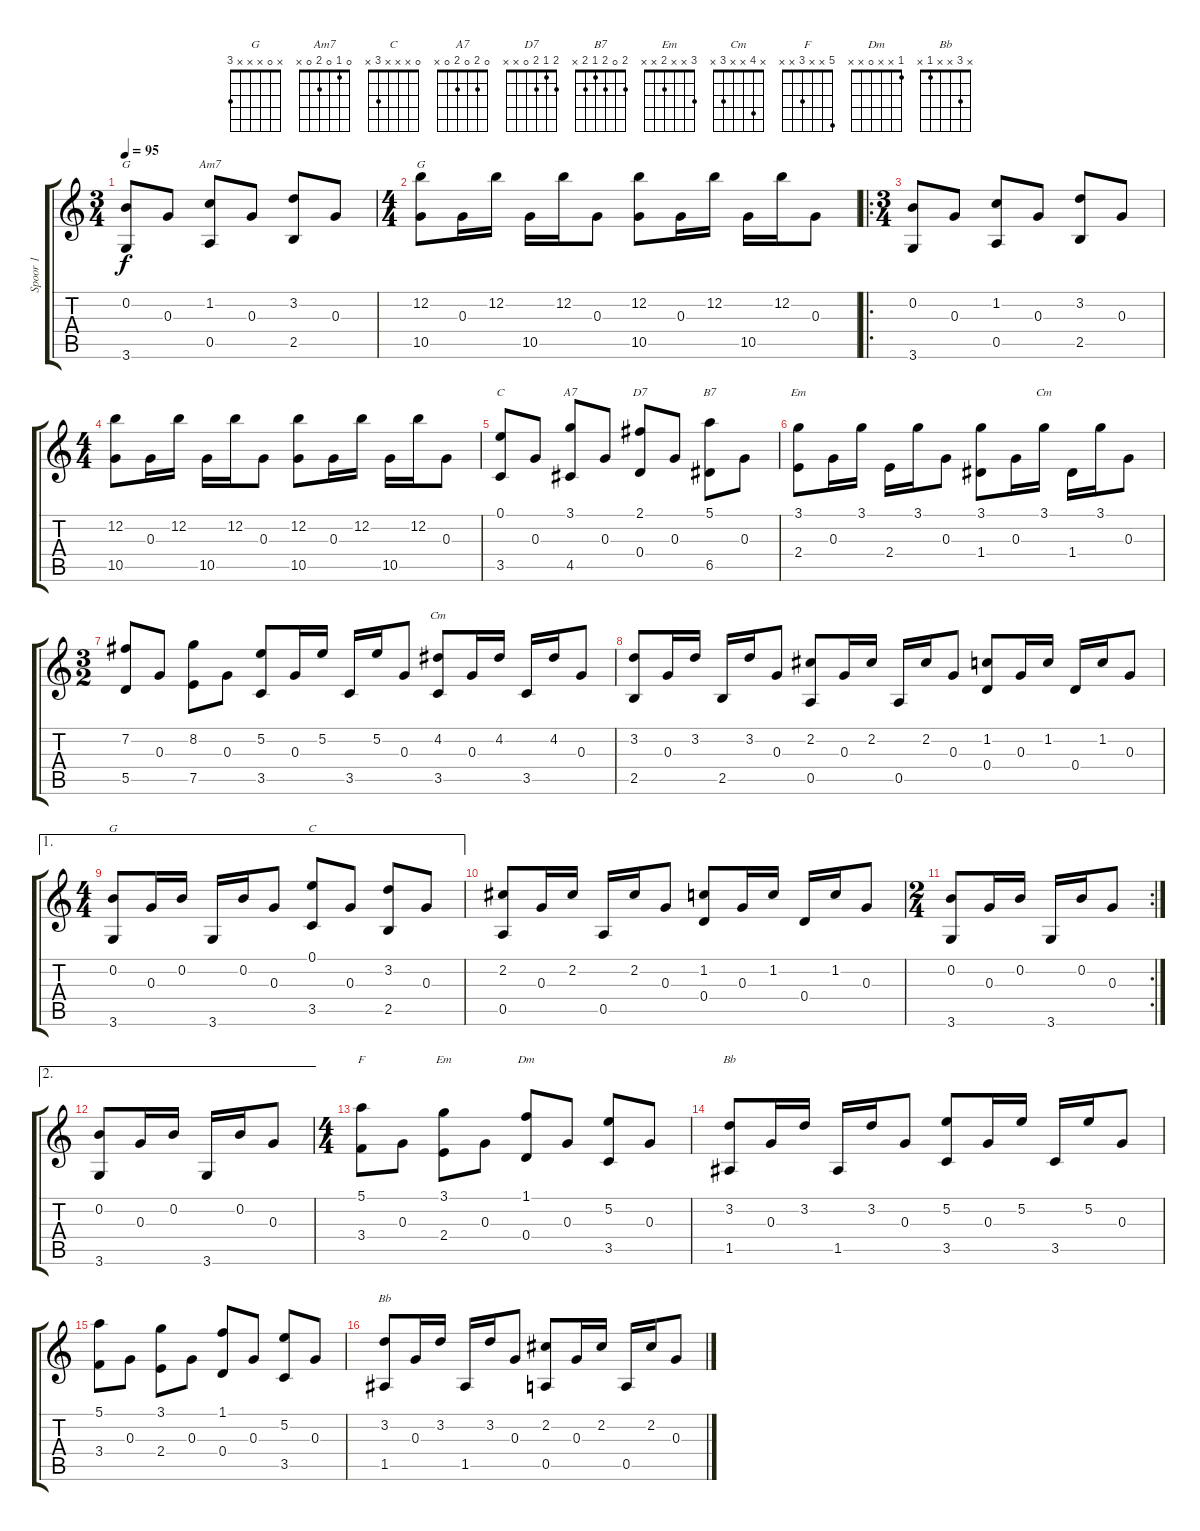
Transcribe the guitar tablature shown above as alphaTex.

\track ("Spoor 1" "Spoor 1") {instrument acousticguitarnylon}
\staff {score tabs}
\tuning (E4 B3 G3 D3 A2 E2) {hide}
\chord ("G" 3 0 0 0 2 3)
\chord ("Am7" 0 1 0 2 0 x)
\chord ("G" 10 12 12 12 10 x) {firstfret 10 barre 10}
\chord ("C" x 5 x x 3 x)
\chord ("A7" 0 2 0 2 0 x)
\chord ("D7" 2 1 2 0 x x)
\chord ("B7" 2 0 2 1 2 x)
\chord ("Em" x 8 x x 7 x) {firstfret 7}
\chord ("Cm" 3 1 0 1 3 x)
\chord ("Cm" x 4 x x 3 x)
\chord ("G" x 0 x x x 3)
\chord ("C" 0 x x x 3 x)
\chord ("F" 5 x x 3 x x)
\chord ("Em" 3 x x 2 x x)
\chord ("Dm" 1 x x 0 x x)
\chord ("Bb" 1 3 3 0 1 x)
\chord ("Bb" x 3 x x 1 x)
\ts (3 4)
\tempo 95
\clef g2
\ks c
(0.2 3.6).8{ch "G" dy f instrument acousticguitarnylon} 0.3.8 (1.2 0.5).8{ch "Am7"} 0.3.8 (3.2 2.5).8 0.3.8 |
\ts (4 4)
(12.2 10.5).8{ch "G"} 0.3.16 12.2.16 10.5.16 12.2.16 0.3.8 (12.2 10.5).8 0.3.16 12.2.16 10.5.16 12.2.16 0.3.8 |
\ro
\ts (3 4)
(0.2 3.6).8 0.3.8 (1.2 0.5).8 0.3.8 (3.2 2.5).8 0.3.8 |
\ts (4 4)
(12.2 10.5).8 0.3.16 12.2.16 10.5.16 12.2.16 0.3.8 (12.2 10.5).8 0.3.16 12.2.16 10.5.16 12.2.16 0.3.8 |
(0.1 3.5).8{ch "C"} 0.3.8 (3.1 4.5).8{ch "A7"} 0.3.8 (2.1 0.4).8{ch "D7"} 0.3.8 (5.1 6.5).8{ch "B7"} 0.3.8 |
(3.1 2.4).8{ch "Em"} 0.3.16 3.1.16 2.4.16 3.1.16 0.3.8 (3.1 1.4).8 0.3.16 3.1.16{ch "Cm"} 1.4.16 3.1.16 0.3.8 |
\ts (3 2)
(7.2 5.5).8 0.3.8 (8.2 7.5).8 0.3.8 (5.2 3.5).8 0.3.16 5.2.16 3.5.16 5.2.16 0.3.8 (4.2 3.5).8{ch "Cm"} 0.3.16 4.2.16 3.5.16 4.2.16 0.3.8 |
(3.2 2.5).8 0.3.16 3.2.16 2.5.16 3.2.16 0.3.8 (2.2 0.5).8 0.3.16 2.2.16 0.5.16 2.2.16 0.3.8 (1.2 0.4).8 0.3.16 1.2.16 0.4.16 1.2.16 0.3.8 |
\ae 1
\ts (4 4)
(0.2 3.6).8{ch "G"} 0.3.16 0.2.16 3.6.16 0.2.16 0.3.8 (0.1 3.5).8{ch "C"} 0.3.8 (3.2 2.5).8 0.3.8 |
(2.2 0.5).8 0.3.16 2.2.16 0.5.16 2.2.16 0.3.8 (1.2 0.4).8 0.3.16 1.2.16 0.4.16 1.2.16 0.3.8 |
\rc 2
\ts (2 4)
(0.2 3.6).8 0.3.16 0.2.16 3.6.16 0.2.16 0.3.8 |
\ae 2
(0.2 3.6).8 0.3.16 0.2.16 3.6.16 0.2.16 0.3.8 |
\ts (4 4)
(5.1 3.4).8{ch "F"} 0.3.8 (3.1 2.4).8{ch "Em"} 0.3.8 (1.1 0.4).8{ch "Dm"} 0.3.8 (5.2 3.5).8 0.3.8 |
(3.2 1.5).8{ch "Bb"} 0.3.16 3.2.16 1.5.16 3.2.16 0.3.8 (5.2 3.5).8 0.3.16 5.2.16 3.5.16 5.2.16 0.3.8 |
(5.1 3.4).8 0.3.8 (3.1 2.4).8 0.3.8 (1.1 0.4).8 0.3.8 (5.2 3.5).8 0.3.8 |
(3.2 1.5).8{ch "Bb"} 0.3.16 3.2.16 1.5.16 3.2.16 0.3.8 (2.2 0.5).8 0.3.16 2.2.16 0.5.16 2.2.16 0.3.8
